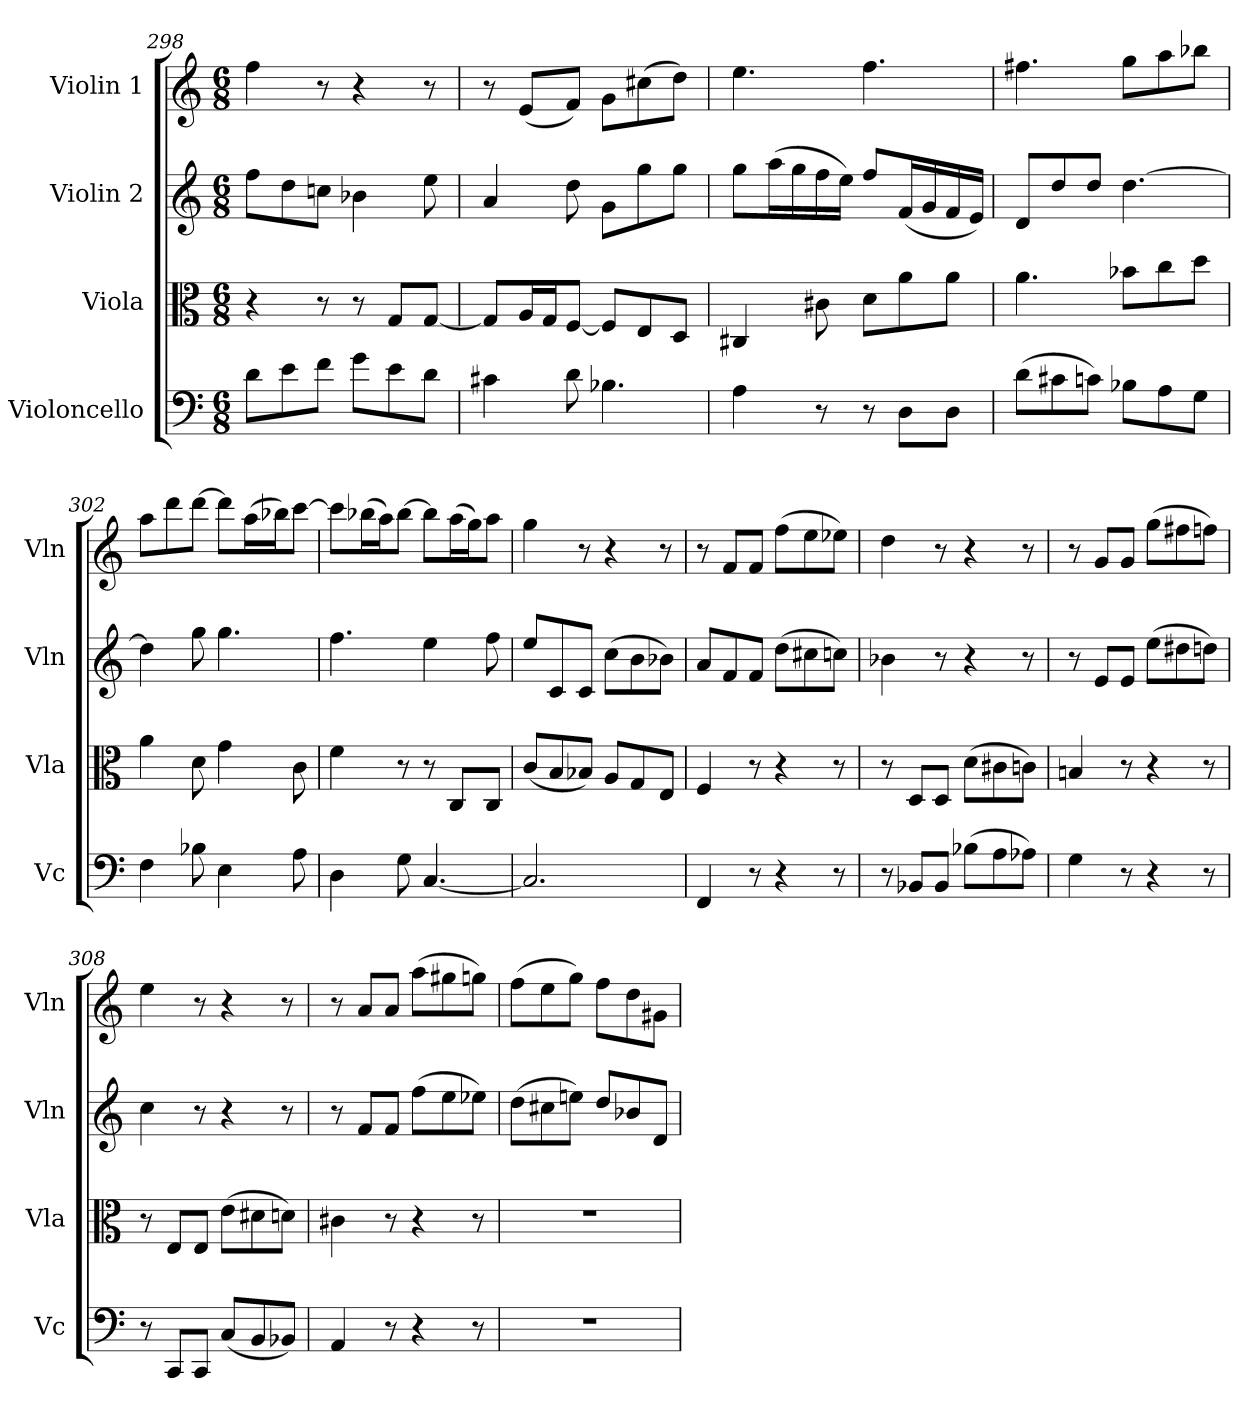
**kern	**kern	**kern	**kern
*part4	*part3	*part2	*part1
*staff4	*staff3	*staff2	*staff1
*I"Violoncello	*I"Viola	*I"Violin 2	*I"Violin 1
*I'Vc	*I'Vla	*I'Vln	*I'Vln
*clefF4	*clefC3	*clefG2	*clefG2
*k[]	*k[]	*k[]	*k[]
*M6/8	*M6/8	*M6/8	*M6/8
=298	=298	=298	=298
8d\L	4r	8ff\L	4ff\
8e\	.	8dd\	.
8f\J	8r	8ccn\J	8r
8g\L	8r	4b-X\	4r
8e\	8G/L	.	.
8d\J	[8G/J	8ee\	8r
=299	=299	=299	=299
4c#X\	8G/L]	4a/	8r
.	16A/L	.	(<8e/L
.	16G/J	.	.
8d\	[8F/J	8dd\	8f/J)
4.B-X\	8F/L]	8g\L	8g\L
.	8E/	8gg\	(>8cc#X\
.	8D/J	8gg\J	8dd\J)
!!LO:LB:g=z
=300	=300	=300	=300
4A\	4C#X/	8gg\L	4.ee\
.	.	(>16aa\L	.
.	.	16gg\	.
8r	8c#X\	16ff\	.
.	.	16ee\JJ)	.
8r	8d\L	8ff/L	4.ff\
8D\L	8a\	(<16f/L	.
.	.	16g/	.
8D\J	8a\J	16f/	.
.	.	16e/JJ)	.
=301	=301	=301	=301
(>8d\L	4.a\	8d/L	4.ff#X\
8c#X\	.	8dd/	.
8cn\J)	.	8dd/J	.
8B-X\L	8b-X\L	[4.dd\	8gg\L
8A\	8cc\	.	8aa\
8G\J	8dd\J	.	8bb-X\J
=302	=302	=302	=302
4F\	4a\	4dd\]	8aa\L
.	.	.	8ddd\
8B-X\	8d\	8gg\	[8ddd\J
4E\	4g\	4.gg\	8ddd\L]
.	.	.	(>16aa\L
.	.	.	16bb-X\J)
8A\	8c\	.	[8ccc\J
=303	=303	=303	=303
4D\	4f\	4.ff\	8ccc\L]
.	.	.	(>16bb-X\L
.	.	.	16aa\J)
8G\	8r	.	[8bb-\J
[4.C/	8r	4ee\	8bb-\L]
.	8C/L	.	(>16aa\L
.	.	.	16gg\J)
.	8C/J	8ff\	8aa\J
=304	=304	=304	=304
2.C/]	(<8c/L	8ee/L	4gg\
.	8B/	8c/	.
.	8B-X/J)	8c/J	8r
.	8A/L	(>8cc\L	4r
.	8G/	8b\	.
.	8E/J	8b-X\J)	8r
=305	=305	=305	=305
4FF/	4F/	8a/L	8r
.	.	8f/	8f/L
8r	8r	8f/J	8f/J
4r	4r	(>8dd\L	(>8ff\L
.	.	8cc#X\	8ee\
8r	8r	8ccn\J)	8ee-X\J)
!!LO:LB:g=z
=306	=306	=306	=306
8r	8r	4b-X\	4dd\
8BB-X/L	8D/L	.	.
8BB-/J	8D/J	8r	8r
(>8B-X\L	(>8d\L	4r	4r
8A\	8c#X\	.	.
8A-X\J)	8cn\J)	8r	8r
=307	=307	=307	=307
4G\	4Bn/	8r	8r
.	.	8e/L	8g/L
8r	8r	8e/J	8g/J
4r	4r	(>8ee\L	(>8gg\L
.	.	8dd#X\	8ff#X\
8r	8r	8ddn\J)	8ffn\J)
=308	=308	=308	=308
8r	8r	4cc\	4ee\
8CC/L	8E/L	.	.
8CC/J	8E/J	8r	8r
(<8C/L	(>8e\L	4r	4r
8BB/	8d#X\	.	.
8BB-X/J)	8dn\J)	8r	8r
=309	=309	=309	=309
4AA/	4c#X\	8r	8r
.	.	8f/L	8a/L
8r	8r	8f/J	8a/J
4r	4r	(>8ff\L	(>8aa\L
.	.	8ee\	8gg#X\
8r	8r	8ee-X\J)	8ggn\J)
=310	=310	=310	=310
2.r	2.r	(>8dd\L	(>8ff\L
.	.	8cc#X\	8ee\
.	.	8een\J)	8gg\J)
.	.	8dd/L	8ff\L
.	.	8b-X/	8dd\
.	.	8d/J	8g#X\J
=	=	=	=
*-	*-	*-	*-
